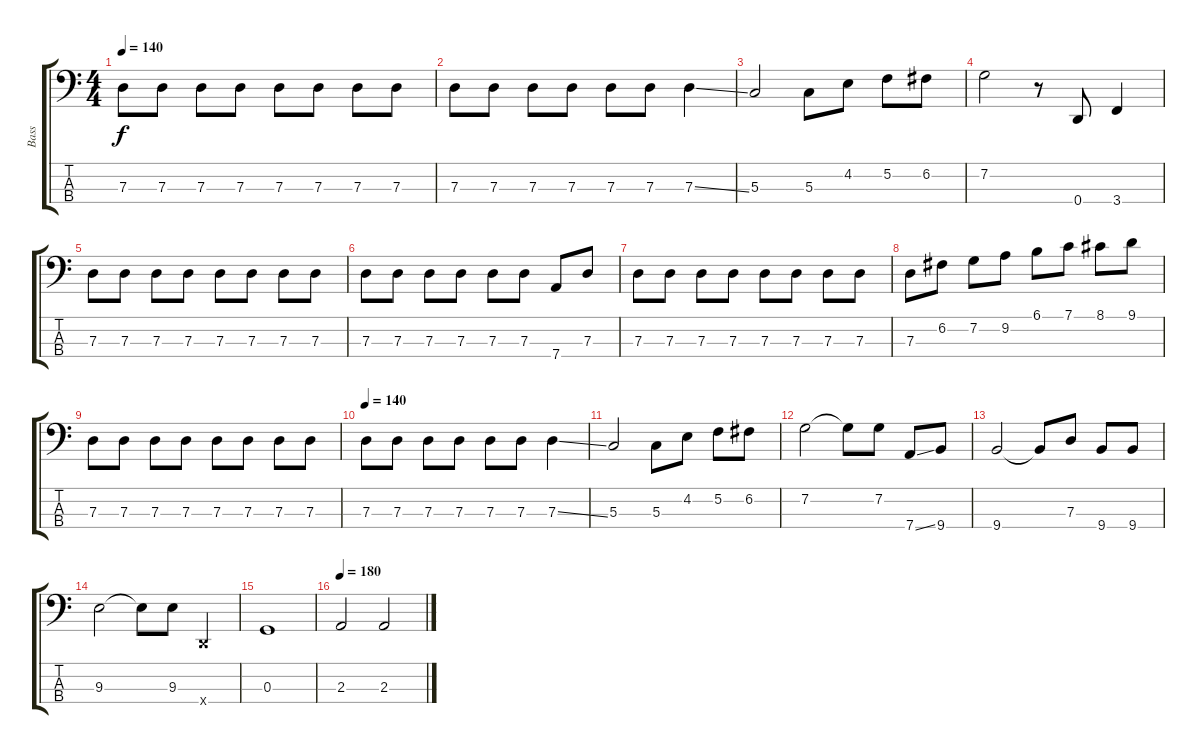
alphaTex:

\track ("Bass" "Bass") {instrument electricbassfinger}
\staff {score tabs}
\tuning (F2 C2 G1 D1) {hide}
\ts (4 4)
\tempo 140
\clef f4
\ks c
7.3.8{dy f} 7.3.8 7.3.8 7.3.8 7.3.8 7.3.8 7.3.8 7.3.8 |
7.3.8 7.3.8 7.3.8 7.3.8 7.3.8 7.3.8 7.3{ss}.4 |
5.3.2 5.3.8 4.2.8 5.2.8 6.2.8 |
7.2.2 r.8 0.4.8 3.4.4 |
7.3.8 7.3.8 7.3.8 7.3.8 7.3.8 7.3.8 7.3.8 7.3.8 |
7.3.8 7.3.8 7.3.8 7.3.8 7.3.8 7.3.8 7.4.8 7.3.8 |
7.3.8 7.3.8 7.3.8 7.3.8 7.3.8 7.3.8 7.3.8 7.3.8 |
7.3.8 6.2.8 7.2.8 9.2.8 6.1.8 7.1.8 8.1.8 9.1.8 |
7.3.8 7.3.8 7.3.8 7.3.8 7.3.8 7.3.8 7.3.8 7.3.8 |
\tempo 140
7.3.8 7.3.8 7.3.8 7.3.8 7.3.8 7.3.8 7.3{ss}.4 |
5.3.2 5.3.8 4.2.8 5.2.8 6.2.8 |
7.2.2 7.2{t}.8 7.2.8 7.4{ss}.8 9.4.8 |
9.4.2 9.4{t}.8 7.3.8 9.4.8 9.4.8 |
9.3.2 9.3{t}.8 9.3.8 0.4{x}.4 |
0.3.1 |
\tempo 180
2.3.2 2.3.2
